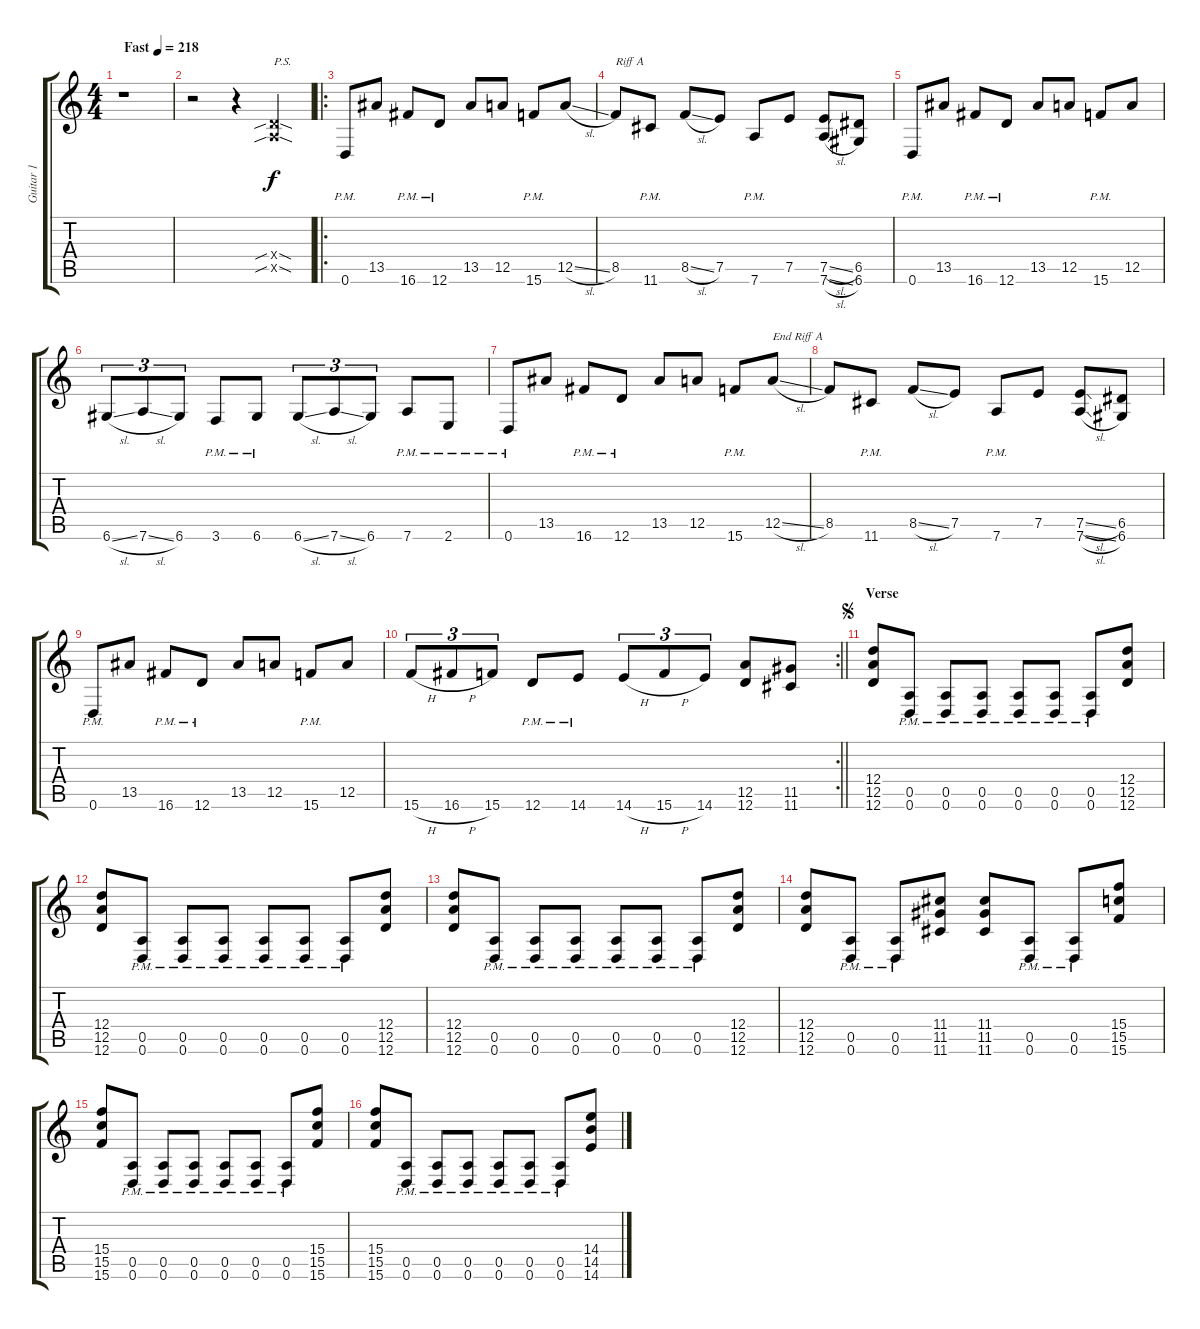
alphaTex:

\track ("Guitar 1" "Guitar 1") {instrument distortionguitar}
\staff {score tabs}
\tuning (E4 B3 G3 D3 A2 D2) {hide}
\ts (4 4)
\tempo (218 "Fast")
\clef g2
\ks c
r.1{dy f instrument distortionguitar} |
r.2 r.4 (0.4{sib sod x} 0.5{sib sod x}).4{txt "P.S."} |
\ro
0.6{pm}.8 13.5.8 16.6{pm}.8 12.6{pm}.8 13.5.8 12.5.8 15.6{pm}.8 12.5{sl}.8 |
8.5.8{txt "Riff A "} 11.6{pm}.8 8.5{sl}.8 7.5.8 7.6{pm}.8 7.5.8 (7.5{sl} 7.6{sl}).8 (6.5 6.6).8 |
0.6{pm}.8 13.5.8 16.6{pm}.8 12.6{pm}.8 13.5.8 12.5.8 15.6{pm}.8 12.5.8 |
6.6{sl}.8{tu (3 2)} 7.6{sl}.8{tu (3 2)} 6.6.8{tu (3 2)} 3.6{pm}.8 6.6{pm}.8 6.6{sl}.8{tu (3 2)} 7.6{sl}.8{tu (3 2)} 6.6.8{tu (3 2)} 7.6{pm}.8 2.6{pm}.8 |
0.6{pm}.8 13.5.8 16.6{pm}.8 12.6{pm}.8 13.5.8 12.5.8 15.6{pm}.8 12.5{sl}.8{txt "End Riff A"} |
8.5.8 11.6{pm}.8 8.5{sl}.8 7.5.8 7.6{pm}.8 7.5.8 (7.5{sl} 7.6{sl}).8 (6.5 6.6).8 |
0.6{pm}.8 13.5.8 16.6{pm}.8 12.6{pm}.8 13.5.8 12.5.8 15.6{pm}.8 12.5.8 |
\rc 2
\barLineRight lightlight
15.6{h}.8{tu (3 2)} 16.6{h}.8{tu (3 2)} 15.6.8{tu (3 2)} 12.6{pm}.8 14.6{pm}.8 14.6{h}.8{tu (3 2)} 15.6{h}.8{tu (3 2)} 14.6.8{tu (3 2)} (12.5 12.6).8 (11.5 11.6).8 |
\section ("" "Verse")
\jump segno
(12.4 12.5 12.6).8 (0.5{pm} 0.6{pm}).8 (0.5{pm} 0.6{pm}).8 (0.5{pm} 0.6{pm}).8 (0.5{pm} 0.6{pm}).8 (0.5{pm} 0.6{pm}).8 (0.5{pm} 0.6{pm}).8 (12.4 12.5 12.6).8 |
(12.4 12.5 12.6).8 (0.5{pm} 0.6{pm}).8 (0.5{pm} 0.6{pm}).8 (0.5{pm} 0.6{pm}).8 (0.5{pm} 0.6{pm}).8 (0.5{pm} 0.6{pm}).8 (0.5{pm} 0.6{pm}).8 (12.4 12.5 12.6).8 |
(12.4 12.5 12.6).8 (0.5{pm} 0.6{pm}).8 (0.5{pm} 0.6{pm}).8 (0.5{pm} 0.6{pm}).8 (0.5{pm} 0.6{pm}).8 (0.5{pm} 0.6{pm}).8 (0.5{pm} 0.6{pm}).8 (12.4 12.5 12.6).8 |
(12.4 12.5 12.6).8 (0.5{pm} 0.6{pm}).8 (0.5{pm} 0.6{pm}).8 (11.4 11.5 11.6).8 (11.4 11.5 11.6).8 (0.5{pm} 0.6{pm}).8 (0.5{pm} 0.6{pm}).8 (15.4 15.5 15.6).8 |
(15.4 15.5 15.6).8 (0.5{pm} 0.6{pm}).8 (0.5{pm} 0.6{pm}).8 (0.5{pm} 0.6{pm}).8 (0.5{pm} 0.6{pm}).8 (0.5{pm} 0.6{pm}).8 (0.5{pm} 0.6{pm}).8 (15.4 15.5 15.6).8 |
(15.4 15.5 15.6).8 (0.5{pm} 0.6{pm}).8 (0.5{pm} 0.6{pm}).8 (0.5{pm} 0.6{pm}).8 (0.5{pm} 0.6{pm}).8 (0.5{pm} 0.6{pm}).8 (0.5{pm} 0.6{pm}).8 (14.4 14.5 14.6).8
